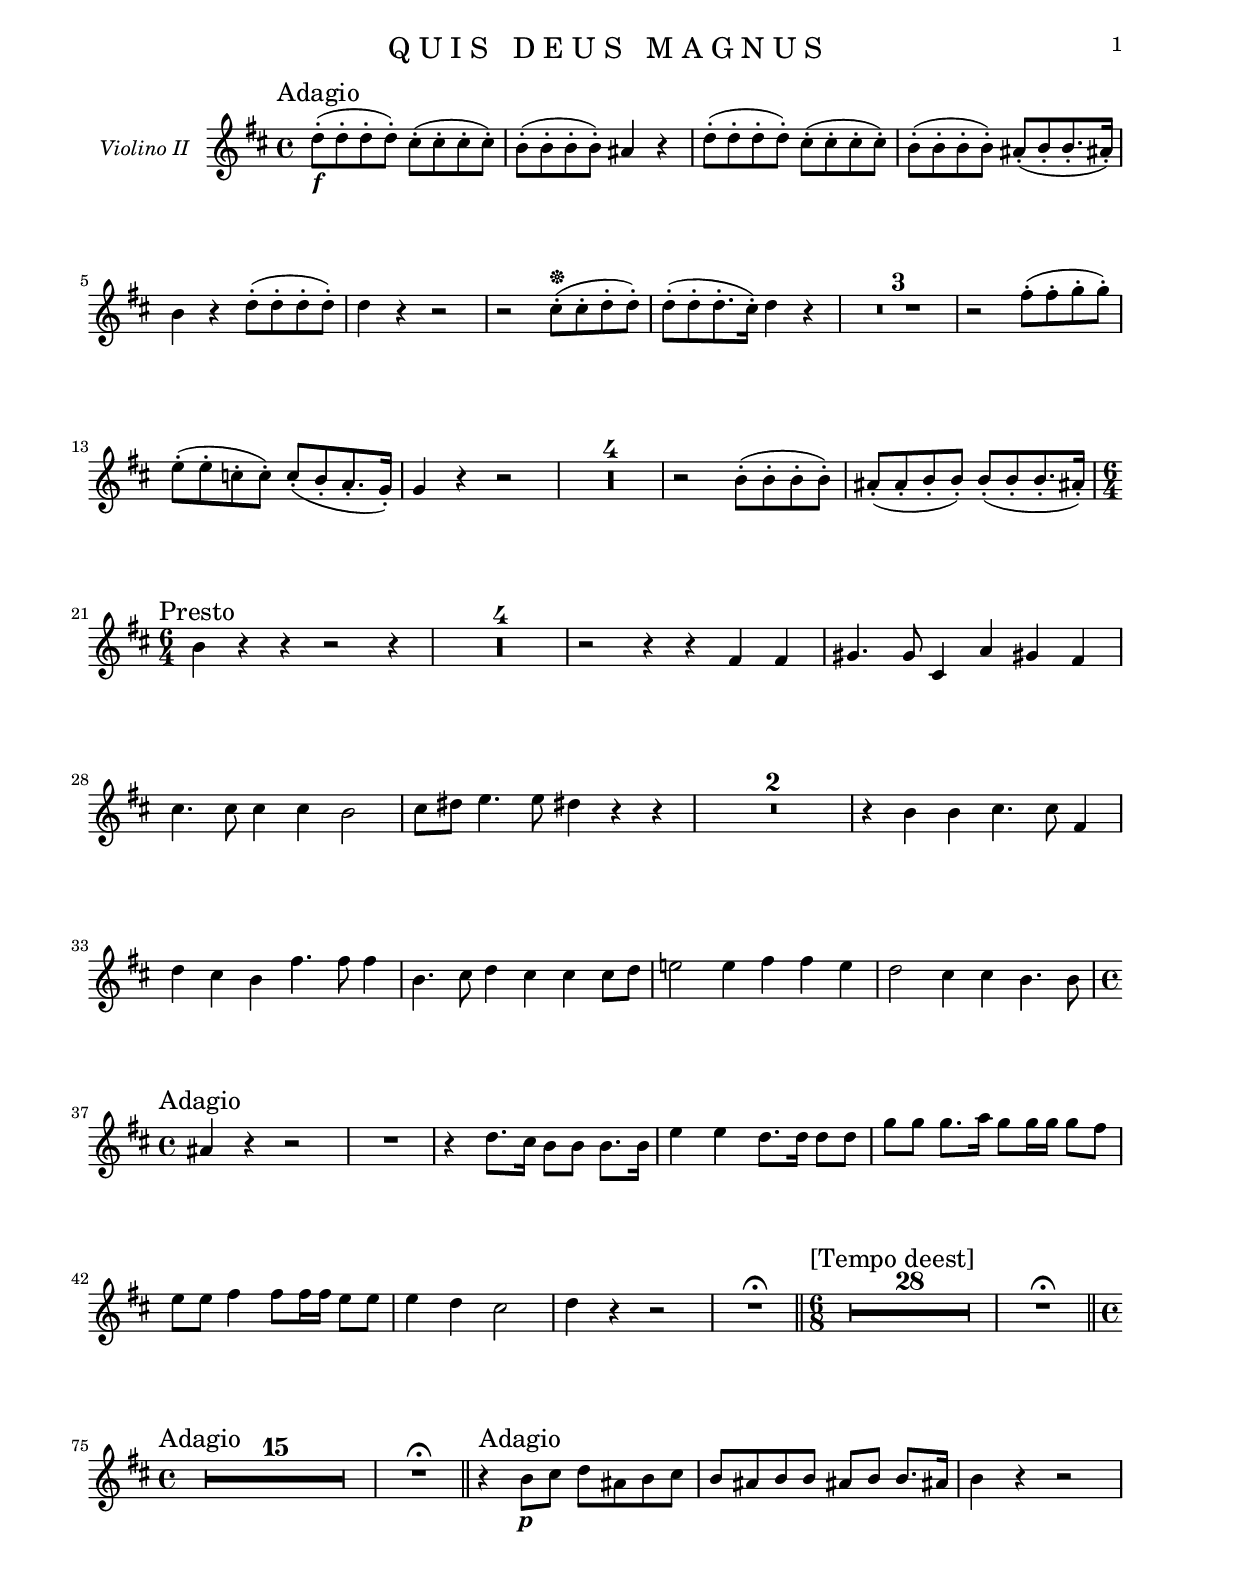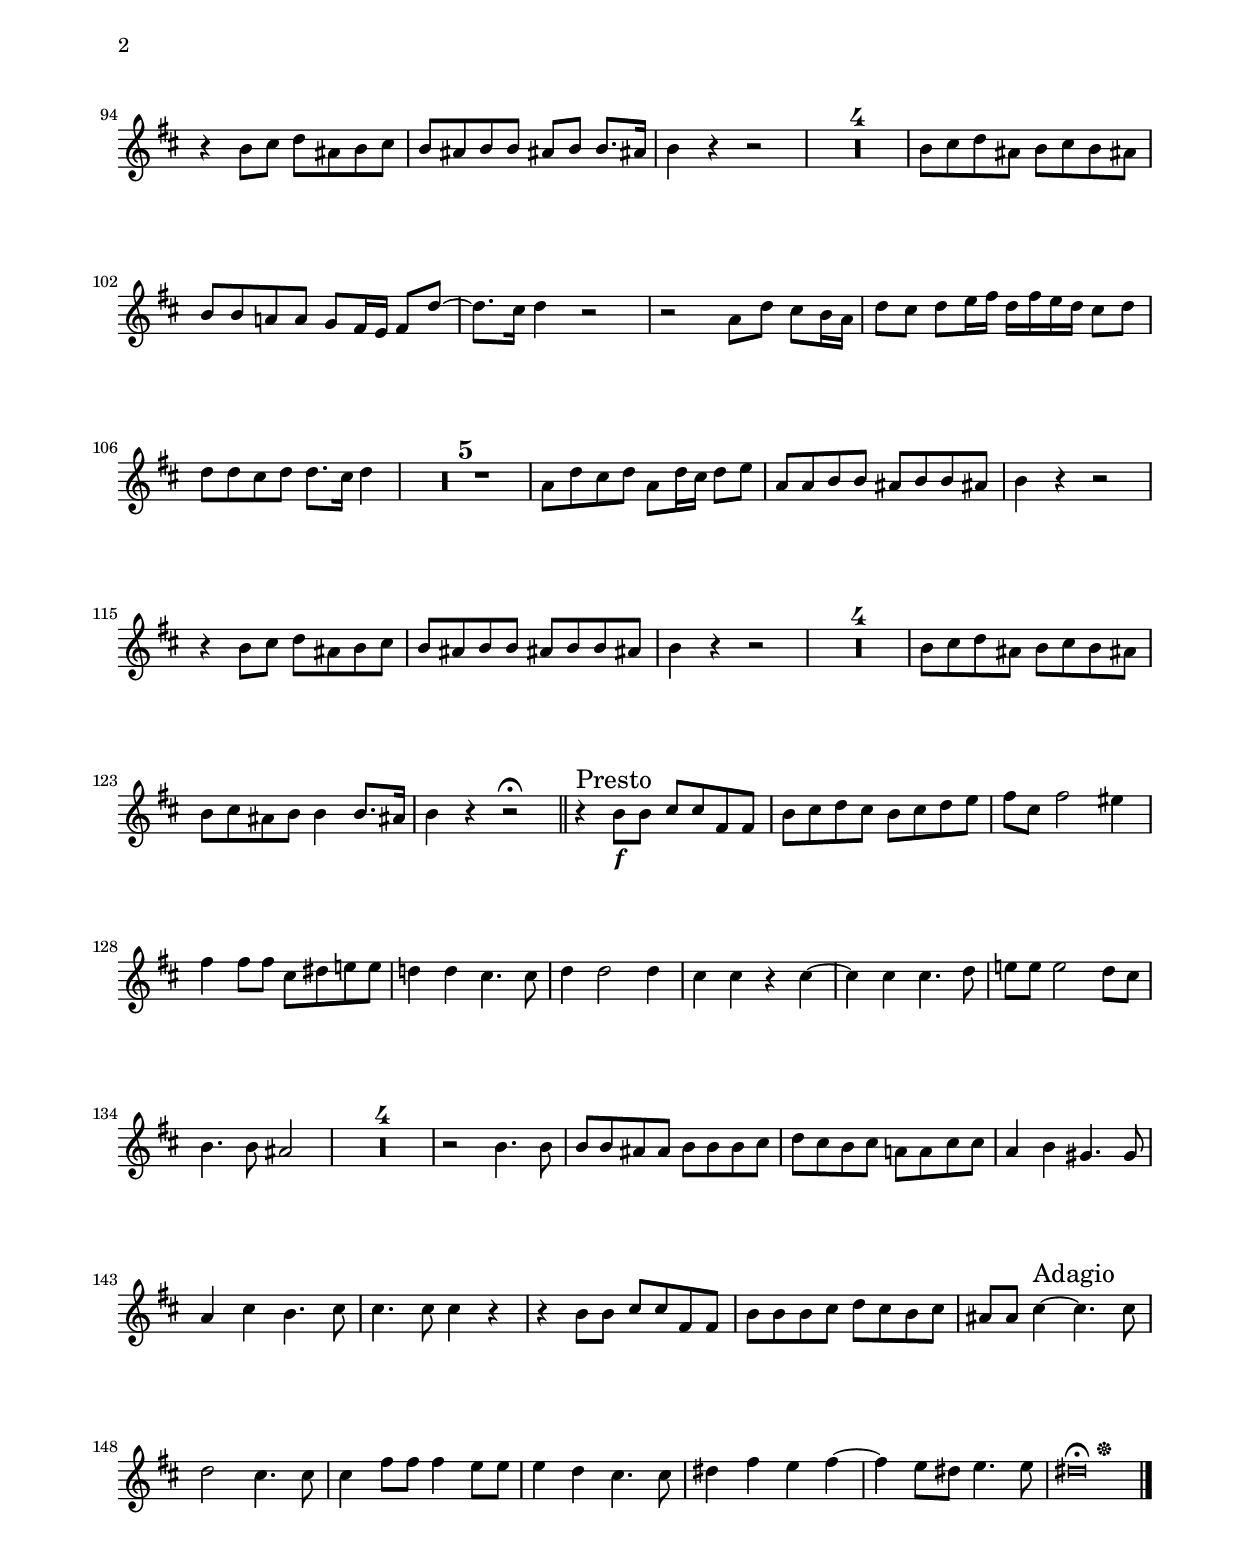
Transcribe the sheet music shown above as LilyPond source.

\version "2.22.0"

\include "../definitions.ly"

\paper {
  indent = 1\cm
  top-margin = 1.5\cm
  system-separator-markup = ##f
  system-system-spacing =
    #'((basic-distance . 18)
       (minimum-distance . 18)
       (padding . -100)
       (stretchability . 0))

  top-system-spacing =
    #'((basic-distance . 12)
       (minimum-distance . 12)
       (padding . -100)
       (stretchability . 0))

  top-markup-spacing =
    #'((basic-distance . 0)
       (minimum-distance . 0)
       (padding . -100)
       (stretchability . 0))

  markup-system-spacing =
    #'((basic-distance . 12)
       (minimum-distance . 12)
       (padding . -100)
       (stretchability . 0))

  systems-per-page = #9
}

#(set-global-staff-size 17.82)

\layout {
  \context {
    \Staff
    instrumentName = "vl 2"
  }
}

\book {
  \bookpart {
    \header {
      title = "Q U I S   D E U S   M A G N U S"
    }
    \paper { indent = 2\cm }
    \score {
      <<
        \new Staff {
          \set Staff.instrumentName = "Violino II"
          \ViolinoII
        }
      >>
    }
  }
}
